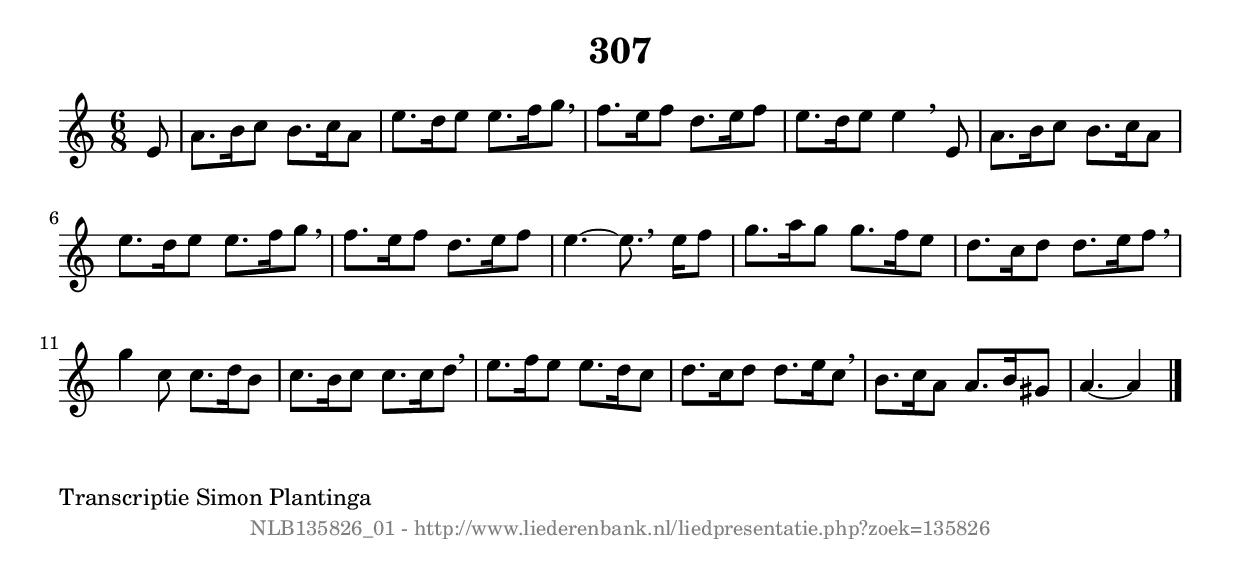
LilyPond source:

%
% produced by wce2krn 1.64 (7 June 2014)
%
\version"2.16"
#(append! paper-alist '(("long" . (cons (* 210 mm) (* 2000 mm)))))
#(set-default-paper-size "long")
sb = {\breathe}
mBreak = {\breathe }
bBreak = {\breathe }
x = {\once\override NoteHead #'style = #'cross }
gl=\glissando
itime={\override Staff.TimeSignature #'stencil = ##f }
ficta = {\once\set suggestAccidentals = ##t}
fine = {\once\override Score.RehearsalMark #'self-alignment-X = #1 \mark \markup {\italic{Fine}}}
dc = {\once\override Score.RehearsalMark #'self-alignment-X = #1 \mark \markup {\italic{D.C.}}}
dcf = {\once\override Score.RehearsalMark #'self-alignment-X = #1 \mark \markup {\italic{D.C. al Fine}}}
dcc = {\once\override Score.RehearsalMark #'self-alignment-X = #1 \mark \markup {\italic{D.C. al Coda}}}
ds = {\once\override Score.RehearsalMark #'self-alignment-X = #1 \mark \markup {\italic{D.S.}}}
dsf = {\once\override Score.RehearsalMark #'self-alignment-X = #1 \mark \markup {\italic{D.S. al Fine}}}
dsc = {\once\override Score.RehearsalMark #'self-alignment-X = #1 \mark \markup {\italic{D.S. al Coda}}}
pv = {\set Score.repeatCommands = #'((volta "1"))}
sv = {\set Score.repeatCommands = #'((volta "2"))}
tv = {\set Score.repeatCommands = #'((volta "3"))}
qv = {\set Score.repeatCommands = #'((volta "4"))}
xv = {\set Score.repeatCommands = #'((volta #f))}
\header{ tagline = ""
title = "307"
}
\score {{
\key a \minor
\relative g'
{
\set melismaBusyProperties = #'()
\partial 32*4
\time 6/8
\tempo 4=120
\override Score.MetronomeMark #'transparent = ##t
\override Score.RehearsalMark #'break-visibility = #(vector #t #t #f)
e8 | a8. b16 c8 b8. c16 a8 | e'8. d16 e8 e8. f16 g8 \sb | f8. e16 f8 d8. e16 f8 | e8. d16 e8 e4 \mBreak
e,8 | a8. b16 c8 b8. c16 a8 | e'8. d16 e8 e8. f16 g8 \sb | f8. e16 f8 d8. e16 f8 | e4.~ e8. \bar ":|:" \bBreak
e16 f8 | g8. a16 g8 g8. f16 e8 | d8. c16 d8 d8. e16 f8 \sb | g4 c,8 c8. d16 b8 | c8. b16 c8 c8. c16 d8 | \mBreak \bar "|"
e8. f16 e8 e8. d16 c8 | d8. c16 d8 d8. e16 c8 \sb | b8. c16 a8 a8. b16 gis8 | a4.~ a4 \bar "|."
 }}
 \midi { }
 \layout {
            indent = 0.0\cm
}
}
\markup { \wordwrap-string #" 
Transcriptie Simon Plantinga
"}
\markup { \vspace #0 } \markup { \with-color #grey \fill-line { \center-column { \smaller "NLB135826_01 - http://www.liederenbank.nl/liedpresentatie.php?zoek=135826" } } }
